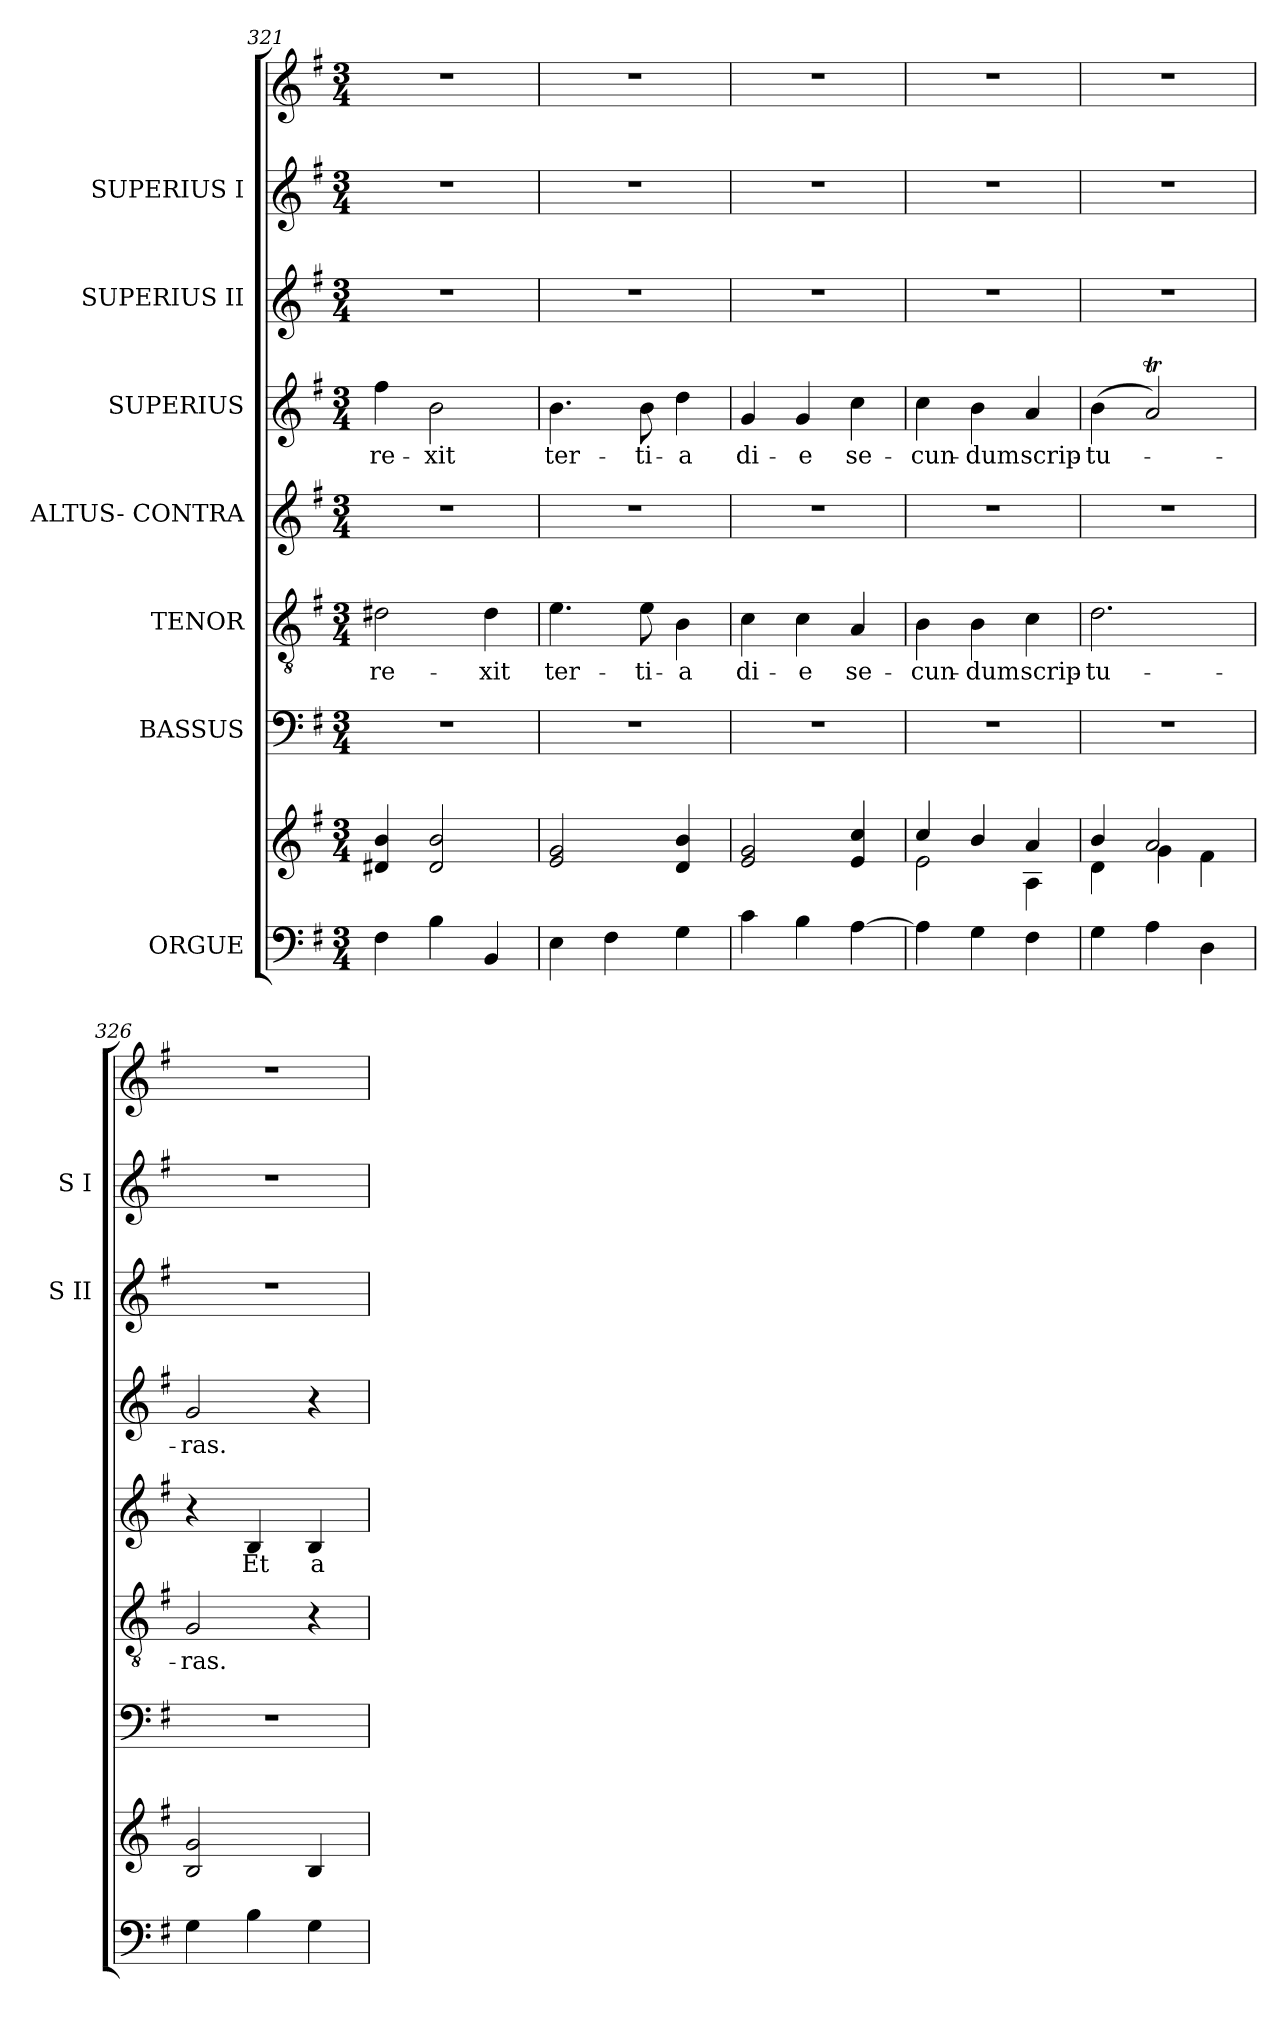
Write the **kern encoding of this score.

**kern	**kern	**kern	**kern	**text	**kern	**text	**kern	**text	**kern	**kern	**kern
*part8	*part8	*part7	*part6	*part6	*part5	*part5	*part4	*part4	*part3	*part2	*part1
*staff9	*staff8	*staff7	*staff6	*staff6	*staff5	*staff5	*staff4	*staff4	*staff3	*staff2	*staff1
*I"ORGUE	*	*I"BASSUS	*I"TENOR	*	*I"ALTUS- CONTRA	*	*I"SUPERIUS	*	*I"SUPERIUS II	*I"SUPERIUS I	*
*	*	*	*	*	*	*	*	*	*I'S II	*I'S I	*
*clefF4	*clefG2	*clefF4	*clefGv2	*	*clefG2	*	*clefG2	*	*clefG2	*clefG2	*clefG2
*k[f#]	*k[f#]	*k[f#]	*k[f#]	*	*k[f#]	*	*k[f#]	*	*k[f#]	*k[f#]	*k[f#]
*e:	*e:	*e:	*e:	*	*e:	*	*e:	*	*e:	*e:	*e:
*M3/4	*M3/4	*M3/4	*M3/4	*	*M3/4	*	*M3/4	*	*M3/4	*M3/4	*M3/4
=321	=321	=321	=321	=321	=321	=321	=321	=321	=321	=321	=321
!	!	!	!	!LO:LY:b	!	!	!	!LO:LY:b	!	!	!
4F#\	4d#X/ 4b/	2.r	2d#X\	-re-	2.r	.	4ff#\	-re-	2.r	2.r	2.r
!	!	!	!	!	!	!	!	!LO:LY:b	!	!	!
4B\	2d#/ 2b/	.	.	.	.	.	2b\	-xit	.	.	.
!	!	!	!	!LO:LY:b	!	!	!	!	!	!	!
4BB/	.	.	4d#\	-xit	.	.	.	.	.	.	.
=322	=322	=322	=322	=322	=322	=322	=322	=322	=322	=322	=322
!	!	!	!	!LO:LY:b	!	!	!	!LO:LY:b	!	!	!
4E\	2e/ 2g/	2.r	4.e\	ter-	2.r	.	4.b\	ter-	2.r	2.r	2.r
4F#\	.	.	.	.	.	.	.	.	.	.	.
!	!	!	!	!LO:LY:b	!	!	!	!LO:LY:b	!	!	!
.	.	.	8e\	-ti-	.	.	8b\	-ti-	.	.	.
!	!	!	!	!LO:LY:b	!	!	!	!LO:LY:b	!	!	!
4G\	4d/ 4b/	.	4B\	-a	.	.	4dd\	-a	.	.	.
=323	=323	=323	=323	=323	=323	=323	=323	=323	=323	=323	=323
!	!	!	!	!LO:LY:b	!	!	!	!LO:LY:b	!	!	!
4c\	2e/ 2g/	2.r	4c\	di-	2.r	.	4g/	di-	2.r	2.r	2.r
!	!	!	!	!LO:LY:b	!	!	!	!LO:LY:b	!	!	!
4B\	.	.	4c\	-e	.	.	4g/	-e	.	.	.
!	!	!	!	!LO:LY:b	!	!	!	!LO:LY:b	!	!	!
[4A\	4e/ 4cc/	.	4A/	se-	.	.	4cc\	se-	.	.	.
=324	=324	=324	=324	=324	=324	=324	=324	=324	=324	=324	=324
*	*^	*	*	*	*	*	*	*	*	*	*
!	!	!	!	!	!LO:LY:b	!	!	!	!LO:LY:b	!	!	!
4A\]	4cc/	2e\	2.r	4B\	-cun-	2.r	.	4cc\	-cun-	2.r	2.r	2.r
!	!	!	!	!	!LO:LY:b	!	!	!	!LO:LY:b	!	!	!
4G\	4b/	.	.	4B\	-dum	.	.	4b\	-dum	.	.	.
!	!	!	!	!	!LO:LY:b	!	!	!	!LO:LY:b	!	!	!
4F#\	4a/	4A\	.	4c\	scrip-	.	.	4a/	scrip-	.	.	.
!!LO:LB:g=z
=325	=325	=325	=325	=325	=325	=325	=325	=325	=325	=325	=325	=325
!	!	!	!	!	!LO:LY:b	!	!	!	!LO:LY:b	!	!	!
4G\	4b/	4d\	2.r	2.d\	-tu-	2.r	.	(>4b\	-tu-	2.r	2.r	2.r
4A\	2a/	4g\	.	.	.	.	.	2aT/)	.	.	.	.
4D\	.	4f#\	.	.	.	.	.	.	.	.	.	.
=326	=326	=326	=326	=326	=326	=326	=326	=326	=326	=326	=326	=326
!	!	!	!	!	!LO:LY:b	!	!	!	!LO:LY:b	!	!	!
*	*v	*v	*	*	*	*	*	*	*	*	*	*
4G\	2B/ 2g/	2.r	2G/	-ras.	4r	.	2g/	-ras.	2.r	2.r	2.r
!	!	!	!	!	!	!LO:LY:b	!	!	!	!	!
4B\	.	.	.	.	4B/	Et	.	.	.	.	.
!	!	!	!	!	!	!LO:LY:b	!	!	!	!	!
4G\	4B/	.	4r	.	4B/	a-	4r	.	.	.	.
=	=	=	=	=	=	=	=	=	=	=	=
*-	*-	*-	*-	*-	*-	*-	*-	*-	*-	*-	*-
